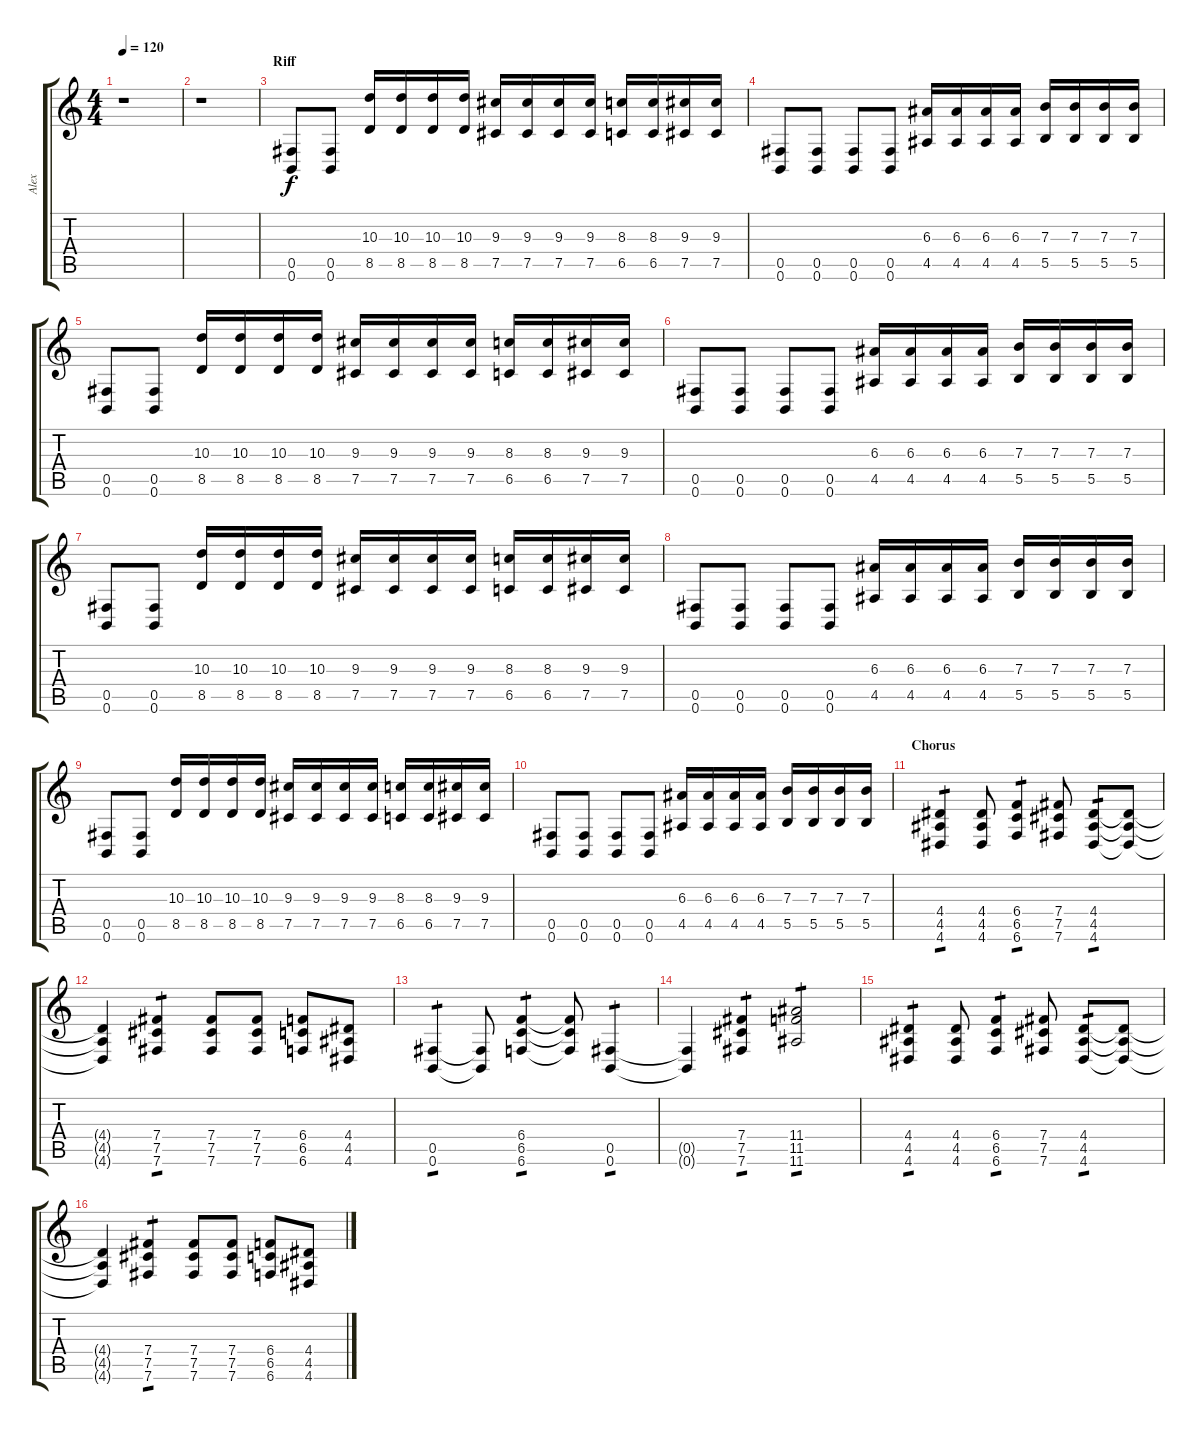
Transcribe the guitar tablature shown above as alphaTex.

\track ("Alex" "Alex") {instrument overdrivenguitar}
\staff {score tabs}
\tuning (Db4 Ab3 E3 B2 Gb2 B1) {hide}
\ts (4 4)
\tempo 120
\clef g2
\ks c
r.1{dy f} |
r.1 |
\section ("" "Riff")
(0.5 0.6).8{volume 16 instrument overdrivenguitar} (0.5 0.6).8 (10.3 8.5).16 (10.3 8.5).16 (10.3 8.5).16 (10.3 8.5).16 (9.3 7.5).16 (9.3 7.5).16 (9.3 7.5).16 (9.3 7.5).16 (8.3 6.5).16 (8.3 6.5).16 (9.3 7.5).16 (9.3 7.5).16 |
(0.5 0.6).8 (0.5 0.6).8 (0.5 0.6).8 (0.5 0.6).8 (6.3 4.5).16 (6.3 4.5).16 (6.3 4.5).16 (6.3 4.5).16 (7.3 5.5).16 (7.3 5.5).16 (7.3 5.5).16 (7.3 5.5).16 |
(0.5 0.6).8 (0.5 0.6).8 (10.3 8.5).16 (10.3 8.5).16 (10.3 8.5).16 (10.3 8.5).16 (9.3 7.5).16 (9.3 7.5).16 (9.3 7.5).16 (9.3 7.5).16 (8.3 6.5).16 (8.3 6.5).16 (9.3 7.5).16 (9.3 7.5).16 |
(0.5 0.6).8 (0.5 0.6).8 (0.5 0.6).8 (0.5 0.6).8 (6.3 4.5).16 (6.3 4.5).16 (6.3 4.5).16 (6.3 4.5).16 (7.3 5.5).16 (7.3 5.5).16 (7.3 5.5).16 (7.3 5.5).16 |
(0.5 0.6).8 (0.5 0.6).8 (10.3 8.5).16 (10.3 8.5).16 (10.3 8.5).16 (10.3 8.5).16 (9.3 7.5).16 (9.3 7.5).16 (9.3 7.5).16 (9.3 7.5).16 (8.3 6.5).16 (8.3 6.5).16 (9.3 7.5).16 (9.3 7.5).16 |
(0.5 0.6).8 (0.5 0.6).8 (0.5 0.6).8 (0.5 0.6).8 (6.3 4.5).16 (6.3 4.5).16 (6.3 4.5).16 (6.3 4.5).16 (7.3 5.5).16 (7.3 5.5).16 (7.3 5.5).16 (7.3 5.5).16 |
(0.5 0.6).8 (0.5 0.6).8 (10.3 8.5).16 (10.3 8.5).16 (10.3 8.5).16 (10.3 8.5).16 (9.3 7.5).16 (9.3 7.5).16 (9.3 7.5).16 (9.3 7.5).16 (8.3 6.5).16 (8.3 6.5).16 (9.3 7.5).16 (9.3 7.5).16 |
(0.5 0.6).8 (0.5 0.6).8 (0.5 0.6).8 (0.5 0.6).8 (6.3 4.5).16 (6.3 4.5).16 (6.3 4.5).16 (6.3 4.5).16 (7.3 5.5).16 (7.3 5.5).16 (7.3 5.5).16 (7.3 5.5).16 |
\section ("" "Chorus")
(4.4 4.5 4.6).4{tp 1} (4.4 4.5 4.6).8 (6.4 6.5 6.6).4{tp 1} (7.4 7.5 7.6).8 (4.4 4.5 4.6).8{tp 1} (4.4{t} 4.5{t} 4.6{t}).8 |
(4.4{t} 4.5{t} 4.6{t}).4 (7.4 7.5 7.6).4{tp 1} (7.4 7.5 7.6).8 (7.4 7.5 7.6).8 (6.4 6.5 6.6).8 (4.4 4.5 4.6).8 |
(0.5 0.6).4{tp 1} (0.5{t} 0.6{t}).8 (6.4 6.5 6.6).4{tp 1} (6.4{t} 6.5{t} 6.6{t}).8 (0.5 0.6).4{tp 1} |
(0.5{t} 0.6{t}).4 (7.4 7.5 7.6).4{tp 1} (11.4 11.5 11.6).2{tp 1} |
(4.4 4.5 4.6).4{tp 1} (4.4 4.5 4.6).8 (6.4 6.5 6.6).4{tp 1} (7.4 7.5 7.6).8 (4.4 4.5 4.6).8{tp 1} (4.4{t} 4.5{t} 4.6{t}).8 |
(4.4{t} 4.5{t} 4.6{t}).4 (7.4 7.5 7.6).4{tp 1} (7.4 7.5 7.6).8 (7.4 7.5 7.6).8 (6.4 6.5 6.6).8 (4.4 4.5 4.6).8
